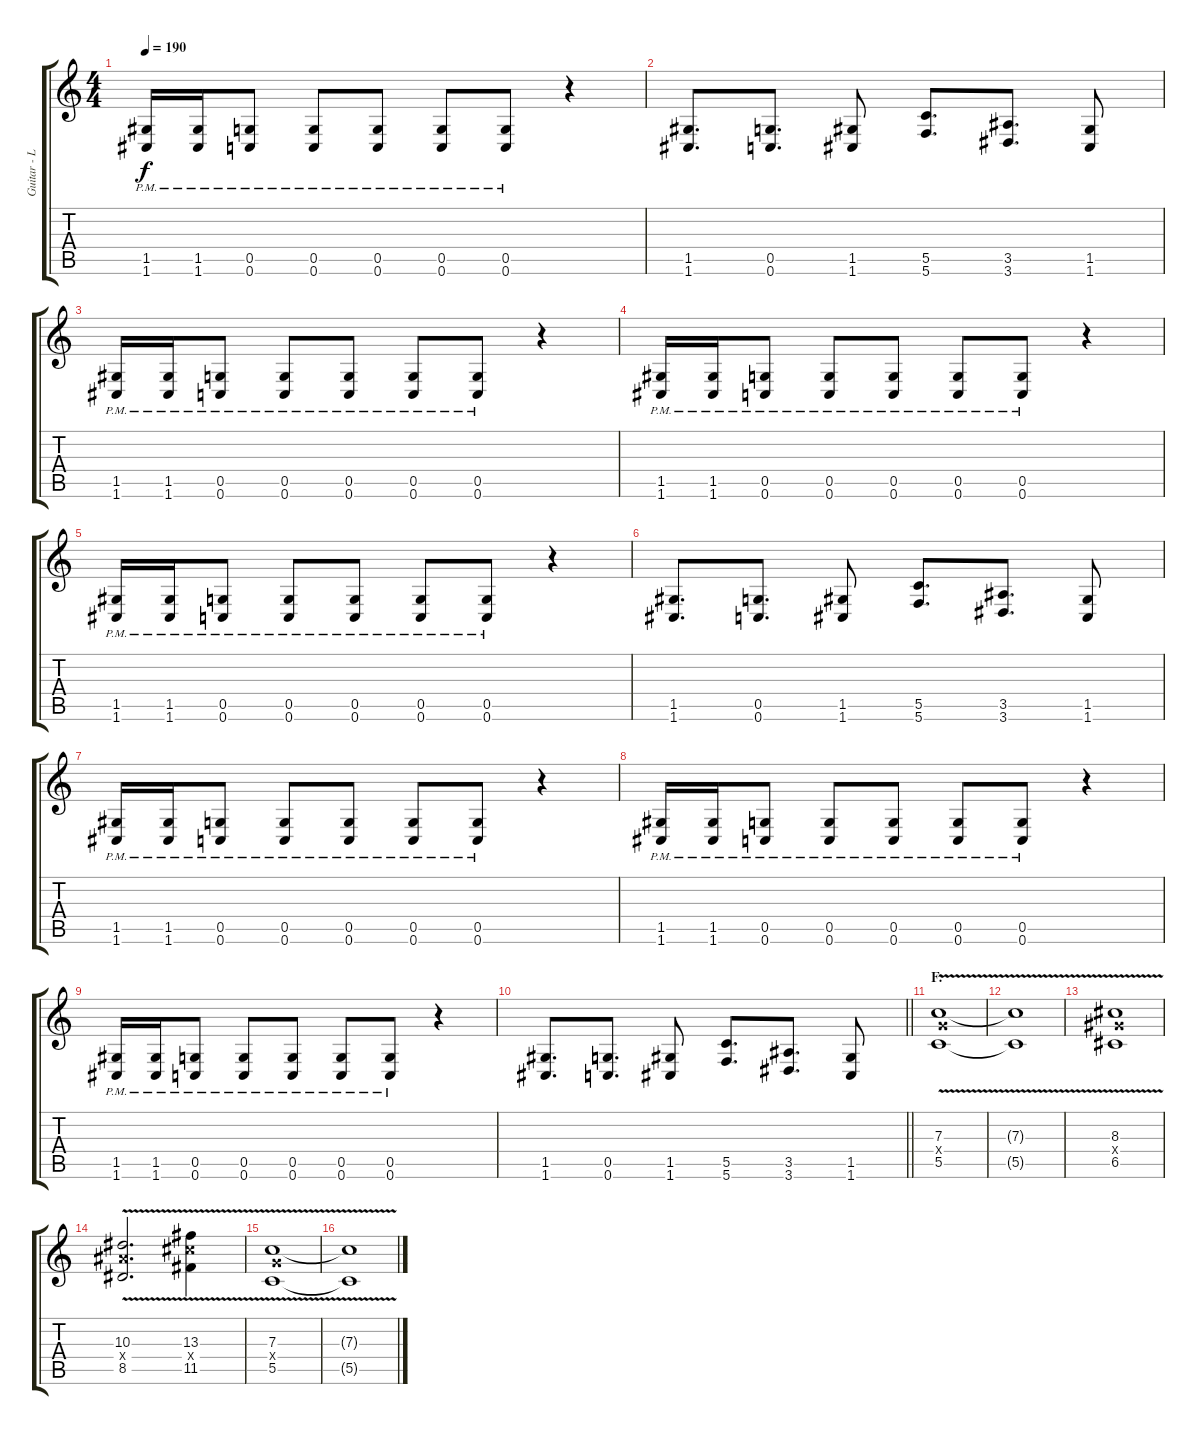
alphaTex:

\track ("Guitar - Left" "Guitar - L") {instrument acousticguitarsteel}
\staff {score tabs}
\tuning (D4 A3 F3 C3 G2 C2) {hide}
\ts (4 4)
\tempo 190
\clef g2
\ks c
(1.5{pm} 1.6{pm}).16{dy f} (1.5{pm} 1.6{pm}).16 (0.5{pm} 0.6{pm}).8 (0.5{pm} 0.6{pm}).8 (0.5{pm} 0.6{pm}).8 (0.5{pm} 0.6{pm}).8 (0.5{pm} 0.6{pm}).8 r.4 |
(1.5 1.6).8{d} (0.5 0.6).8{d} (1.5 1.6).8 (5.5 5.6).8{d} (3.5 3.6).8{d} (1.5 1.6).8 |
(1.5{pm} 1.6{pm}).16 (1.5{pm} 1.6{pm}).16 (0.5{pm} 0.6{pm}).8 (0.5{pm} 0.6{pm}).8 (0.5{pm} 0.6{pm}).8 (0.5{pm} 0.6{pm}).8 (0.5{pm} 0.6{pm}).8 r.4 |
(1.5{pm} 1.6{pm}).16 (1.5{pm} 1.6{pm}).16 (0.5{pm} 0.6{pm}).8 (0.5{pm} 0.6{pm}).8 (0.5{pm} 0.6{pm}).8 (0.5{pm} 0.6{pm}).8 (0.5{pm} 0.6{pm}).8 r.4 |
(1.5{pm} 1.6{pm}).16 (1.5{pm} 1.6{pm}).16 (0.5{pm} 0.6{pm}).8 (0.5{pm} 0.6{pm}).8 (0.5{pm} 0.6{pm}).8 (0.5{pm} 0.6{pm}).8 (0.5{pm} 0.6{pm}).8 r.4 |
(1.5 1.6).8{d} (0.5 0.6).8{d} (1.5 1.6).8 (5.5 5.6).8{d} (3.5 3.6).8{d} (1.5 1.6).8 |
(1.5{pm} 1.6{pm}).16 (1.5{pm} 1.6{pm}).16 (0.5{pm} 0.6{pm}).8 (0.5{pm} 0.6{pm}).8 (0.5{pm} 0.6{pm}).8 (0.5{pm} 0.6{pm}).8 (0.5{pm} 0.6{pm}).8 r.4 |
(1.5{pm} 1.6{pm}).16 (1.5{pm} 1.6{pm}).16 (0.5{pm} 0.6{pm}).8 (0.5{pm} 0.6{pm}).8 (0.5{pm} 0.6{pm}).8 (0.5{pm} 0.6{pm}).8 (0.5{pm} 0.6{pm}).8 r.4 |
(1.5{pm} 1.6{pm}).16 (1.5{pm} 1.6{pm}).16 (0.5{pm} 0.6{pm}).8 (0.5{pm} 0.6{pm}).8 (0.5{pm} 0.6{pm}).8 (0.5{pm} 0.6{pm}).8 (0.5{pm} 0.6{pm}).8 r.4 |
\barLineRight lightlight
(1.5 1.6).8{d} (0.5 0.6).8{d} (1.5 1.6).8 (5.5 5.6).8{d} (3.5 3.6).8{d} (1.5 1.6).8 |
\section ("" "F.")
(7.3{v} 7.4{x} 5.5{v}).1 |
(7.3{t} 5.5{t}).1 |
(8.3{v} 8.4{x} 6.5{v}).1 |
(10.3{v} 10.4{x} 8.5{v}).2{d} (13.3{v} 13.4{x} 11.5{v}).4 |
(7.3{v} 7.4{x} 5.5{v}).1 |
(7.3{t} 5.5{t}).1
